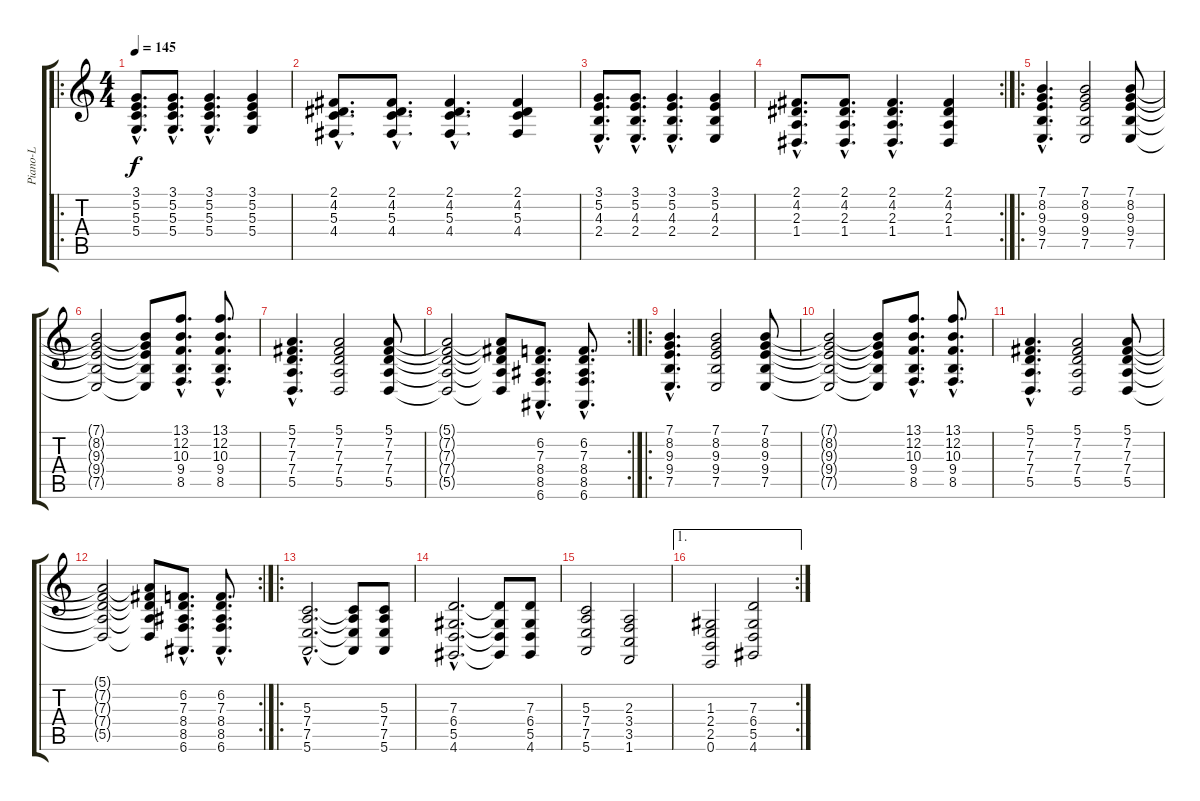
\track ("Piano-L" "Piano-L") {instrument acousticgrandpiano}
\staff {score tabs}
\tuning (E4 B3 G3 D3 A2 E2) {hide}
\ro
\ts (4 4)
\tempo 145
\clef g2
\ks c
(3.1{hac} 5.2{hac} 5.3{hac} 5.4{hac}).8{d dy f} (3.1{hac} 5.2{hac} 5.3{hac} 5.4{hac}).8{d} (3.1{hac} 5.2{hac} 5.3{hac} 5.4{hac}).4{d} (3.1 5.2 5.3 5.4).4 |
(2.1{hac} 4.2{hac} 5.3{hac} 4.4{hac}).8{d} (2.1{hac} 4.2{hac} 5.3{hac} 4.4{hac}).8{d} (2.1{hac} 4.2{hac} 5.3{hac} 4.4{hac}).4{d} (2.1 4.2 5.3 4.4).4 |
(3.1{hac} 5.2{hac} 4.3{hac} 2.4{hac}).8{d} (3.1{hac} 5.2{hac} 4.3{hac} 2.4{hac}).8{d} (3.1{hac} 5.2{hac} 4.3{hac} 2.4{hac}).4{d} (3.1 5.2 4.3 2.4).4 |
\rc 2
(2.1{hac} 4.2{hac} 2.3{hac} 1.4{hac}).8{d} (2.1{hac} 4.2{hac} 2.3{hac} 1.4{hac}).8{d} (2.1{hac} 4.2{hac} 2.3{hac} 1.4{hac}).4{d} (2.1 4.2 2.3 1.4).4 |
\ro
(7.1{hac} 8.2{hac} 9.3{hac} 9.4{hac} 7.5{hac}).4{d} (7.1 8.2 9.3 9.4 7.5).2 (7.1 8.2 9.3 9.4 7.5).8 |
(7.1{t} 8.2{t} 9.3{t} 9.4{t} 7.5{t}).2 (7.1{t} 8.2{t} 9.3{t} 9.4{t} 7.5{t}).8 (13.1{hac} 12.2{hac} 10.3{hac} 9.4{hac} 8.5{hac}).8{d} (13.1{hac} 12.2{hac} 10.3{hac} 9.4{hac} 8.5{hac}).8{d} |
(5.1{hac} 7.2{hac} 7.3{hac} 7.4{hac} 5.5{hac}).4{d} (5.1 7.2 7.3 7.4 5.5).2 (5.1 7.2 7.3 7.4 5.5).8 |
\rc 2
(5.1{t} 7.2{t} 7.3{t} 7.4{t} 5.5{t}).2 (5.1{t} 7.2{t} 7.3{t} 7.4{t} 5.5{t}).8 (6.2{hac} 7.3{hac} 8.4{hac} 8.5{hac} 6.6{hac}).8{d} (6.2{hac} 7.3{hac} 8.4{hac} 8.5{hac} 6.6{hac}).8{d} |
\ro
(7.1{hac} 8.2{hac} 9.3{hac} 9.4{hac} 7.5{hac}).4{d} (7.1 8.2 9.3 9.4 7.5).2 (7.1 8.2 9.3 9.4 7.5).8 |
(7.1{t} 8.2{t} 9.3{t} 9.4{t} 7.5{t}).2 (7.1{t} 8.2{t} 9.3{t} 9.4{t} 7.5{t}).8 (13.1{hac} 12.2{hac} 10.3{hac} 9.4{hac} 8.5{hac}).8{d} (13.1{hac} 12.2{hac} 10.3{hac} 9.4{hac} 8.5{hac}).8{d} |
(5.1{hac} 7.2{hac} 7.3{hac} 7.4{hac} 5.5{hac}).4{d} (5.1 7.2 7.3 7.4 5.5).2 (5.1 7.2 7.3 7.4 5.5).8 |
\rc 2
(5.1{t} 7.2{t} 7.3{t} 7.4{t} 5.5{t}).2 (5.1{t} 7.2{t} 7.3{t} 7.4{t} 5.5{t}).8 (6.2{hac} 7.3{hac} 8.4{hac} 8.5{hac} 6.6{hac}).8{d} (6.2{hac} 7.3{hac} 8.4{hac} 8.5{hac} 6.6{hac}).8{d} |
\ro
(5.3{hac} 7.4{hac} 7.5{hac} 5.6{hac}).2{d} (5.3{t} 7.4{t} 7.5{t} 5.6{t}).8 (5.3 7.4 7.5 5.6).8 |
(7.3{hac} 6.4{hac} 5.5{hac} 4.6{hac}).2{d} (7.3{t} 6.4{t} 5.5{t} 4.6{t}).8 (7.3 6.4 5.5 4.6).8 |
(5.3 7.4 7.5 5.6).2 (2.3 3.4 3.5 1.6).2 |
\ae 1
\rc 2
(1.3 2.4 2.5 0.6).2 (7.3 6.4 5.5 4.6).2
